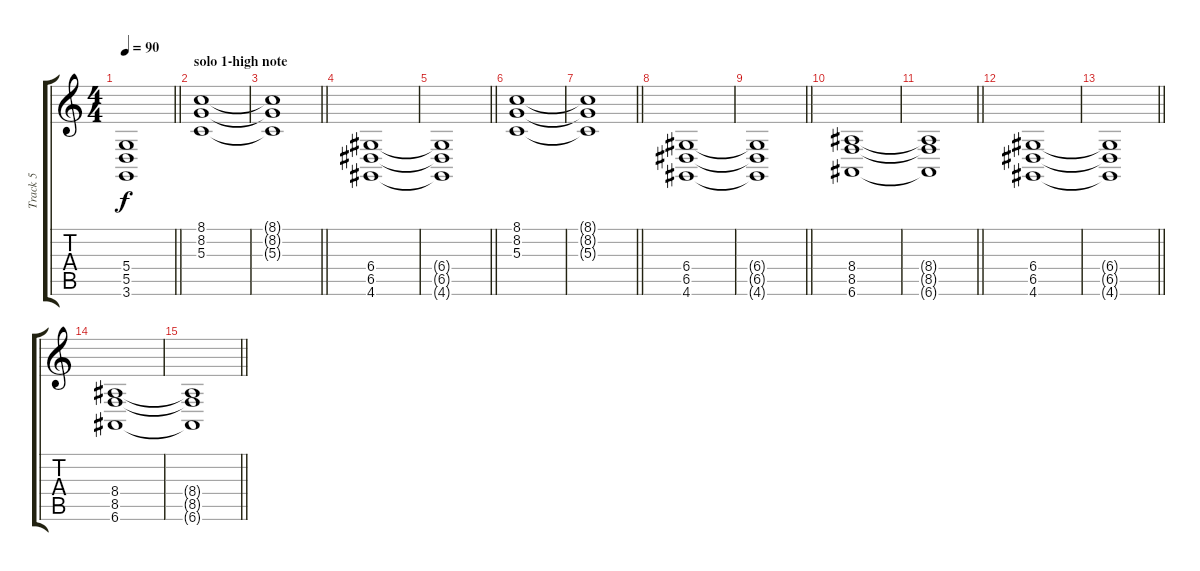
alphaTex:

\track ("Track 5" "Track 5") {instrument lead1square}
\staff {score tabs}
\tuning (E4 B3 G3 D3 A2 E2) {hide}
\ts (4 4)
\tempo 90
\clef g2
\barLineRight lightlight
\ks c
(5.4 5.5 3.6).1{dy f} |
\section ("" "solo 1-high note")
(8.1 8.2 5.3).1 |
\barLineRight lightlight
(8.1{t} 8.2{t} 5.3{t}).1 |
(6.4 6.5 4.6).1 |
\barLineRight lightlight
(6.4{t} 6.5{t} 4.6{t}).1 |
(8.1 8.2 5.3).1 |
\barLineRight lightlight
(8.1{t} 8.2{t} 5.3{t}).1 |
(6.4 6.5 4.6).1 |
\barLineRight lightlight
(6.4{t} 6.5{t} 4.6{t}).1 |
(8.4 8.5 6.6).1 |
\barLineRight lightlight
(8.4{t} 8.5{t} 6.6{t}).1 |
(6.4 6.5 4.6).1 |
\barLineRight lightlight
(6.4{t} 6.5{t} 4.6{t}).1 |
(8.4 8.5 6.6).1 |
\barLineRight lightlight
(8.4{t} 8.5{t} 6.6{t}).1
